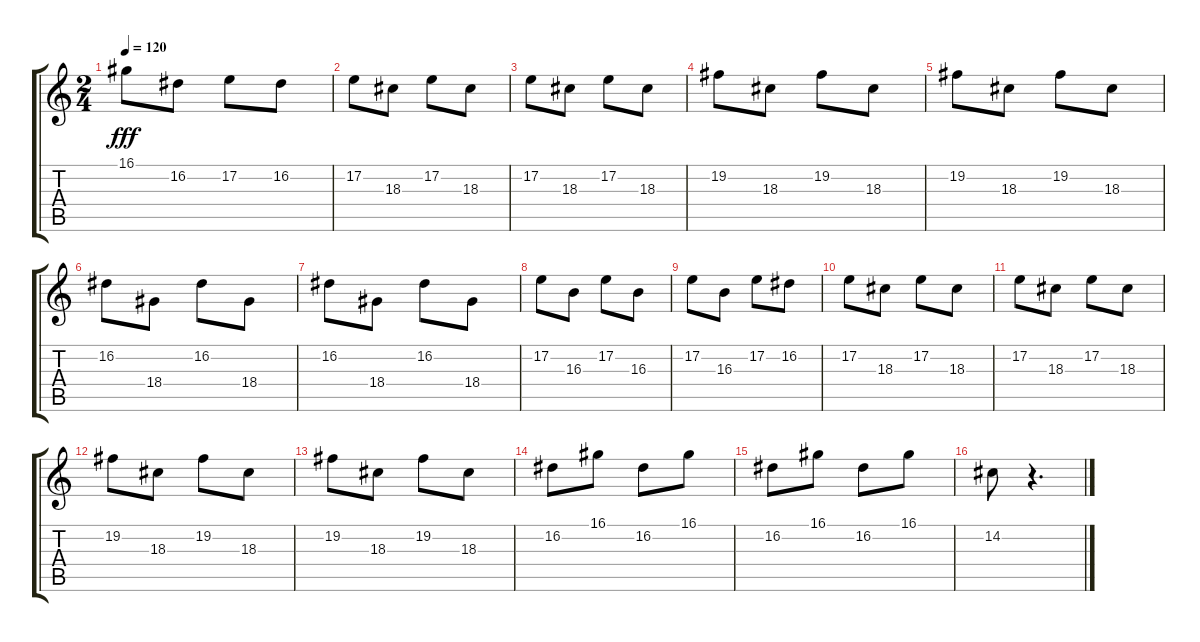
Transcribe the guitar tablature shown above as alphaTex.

\track "" {instrument harpsichord}
\staff {score tabs}
\tuning (E4 B3 G3 D3 A2 E2) {hide}
\ts (2 4)
\tempo 120
\clef g2
\ks c
16.1.8{dy fff} 16.2.8 17.2.8 16.2.8 |
17.2.8 18.3.8 17.2.8 18.3.8 |
17.2.8 18.3.8 17.2.8 18.3.8 |
19.2.8 18.3.8 19.2.8 18.3.8 |
19.2.8 18.3.8 19.2.8 18.3.8 |
16.2.8 18.4.8 16.2.8 18.4.8 |
16.2.8 18.4.8 16.2.8 18.4.8 |
17.2.8 16.3.8 17.2.8 16.3.8 |
17.2.8 16.3.8 17.2.8 16.2.8 |
17.2.8 18.3.8 17.2.8 18.3.8 |
17.2.8 18.3.8 17.2.8 18.3.8 |
19.2.8 18.3.8 19.2.8 18.3.8 |
19.2.8 18.3.8 19.2.8 18.3.8 |
16.2.8 16.1.8 16.2.8 16.1.8 |
16.2.8 16.1.8 16.2.8 16.1.8 |
14.2.8 r.4{d}
